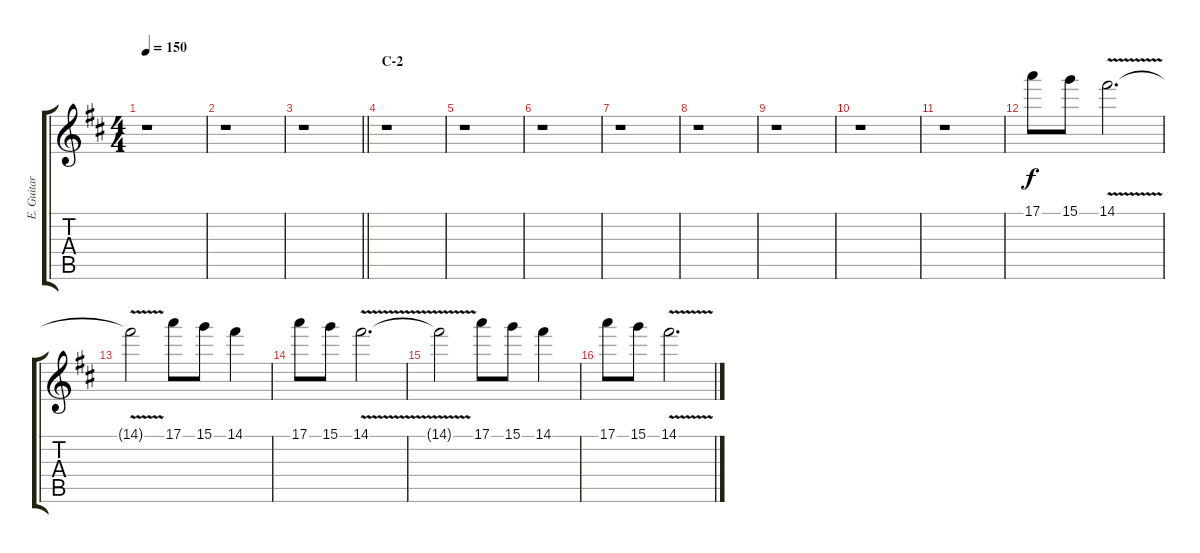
\track ("E. Guitar III" "E. Guitar ") {instrument overdrivenguitar}
\staff {score tabs}
\tuning (E4 B3 G3 D3 A2 E2) {hide}
\ts (4 4)
\tempo 150
\clef g2
\ks d
r.1{dy f} |
r.1 |
\barLineRight lightlight
r.1 |
\section ("" "C-2")
r.1 |
r.1 |
r.1 |
r.1 |
r.1 |
r.1 |
r.1 |
r.1 |
17.1.8 15.1.8 14.1{v}.2{d} |
14.1{t}.2 17.1.8 15.1.8 14.1.4 |
17.1.8 15.1.8 14.1{v}.2{d} |
14.1{t}.2 17.1.8 15.1.8 14.1.4 |
17.1.8 15.1.8 14.1{v}.2{d}
